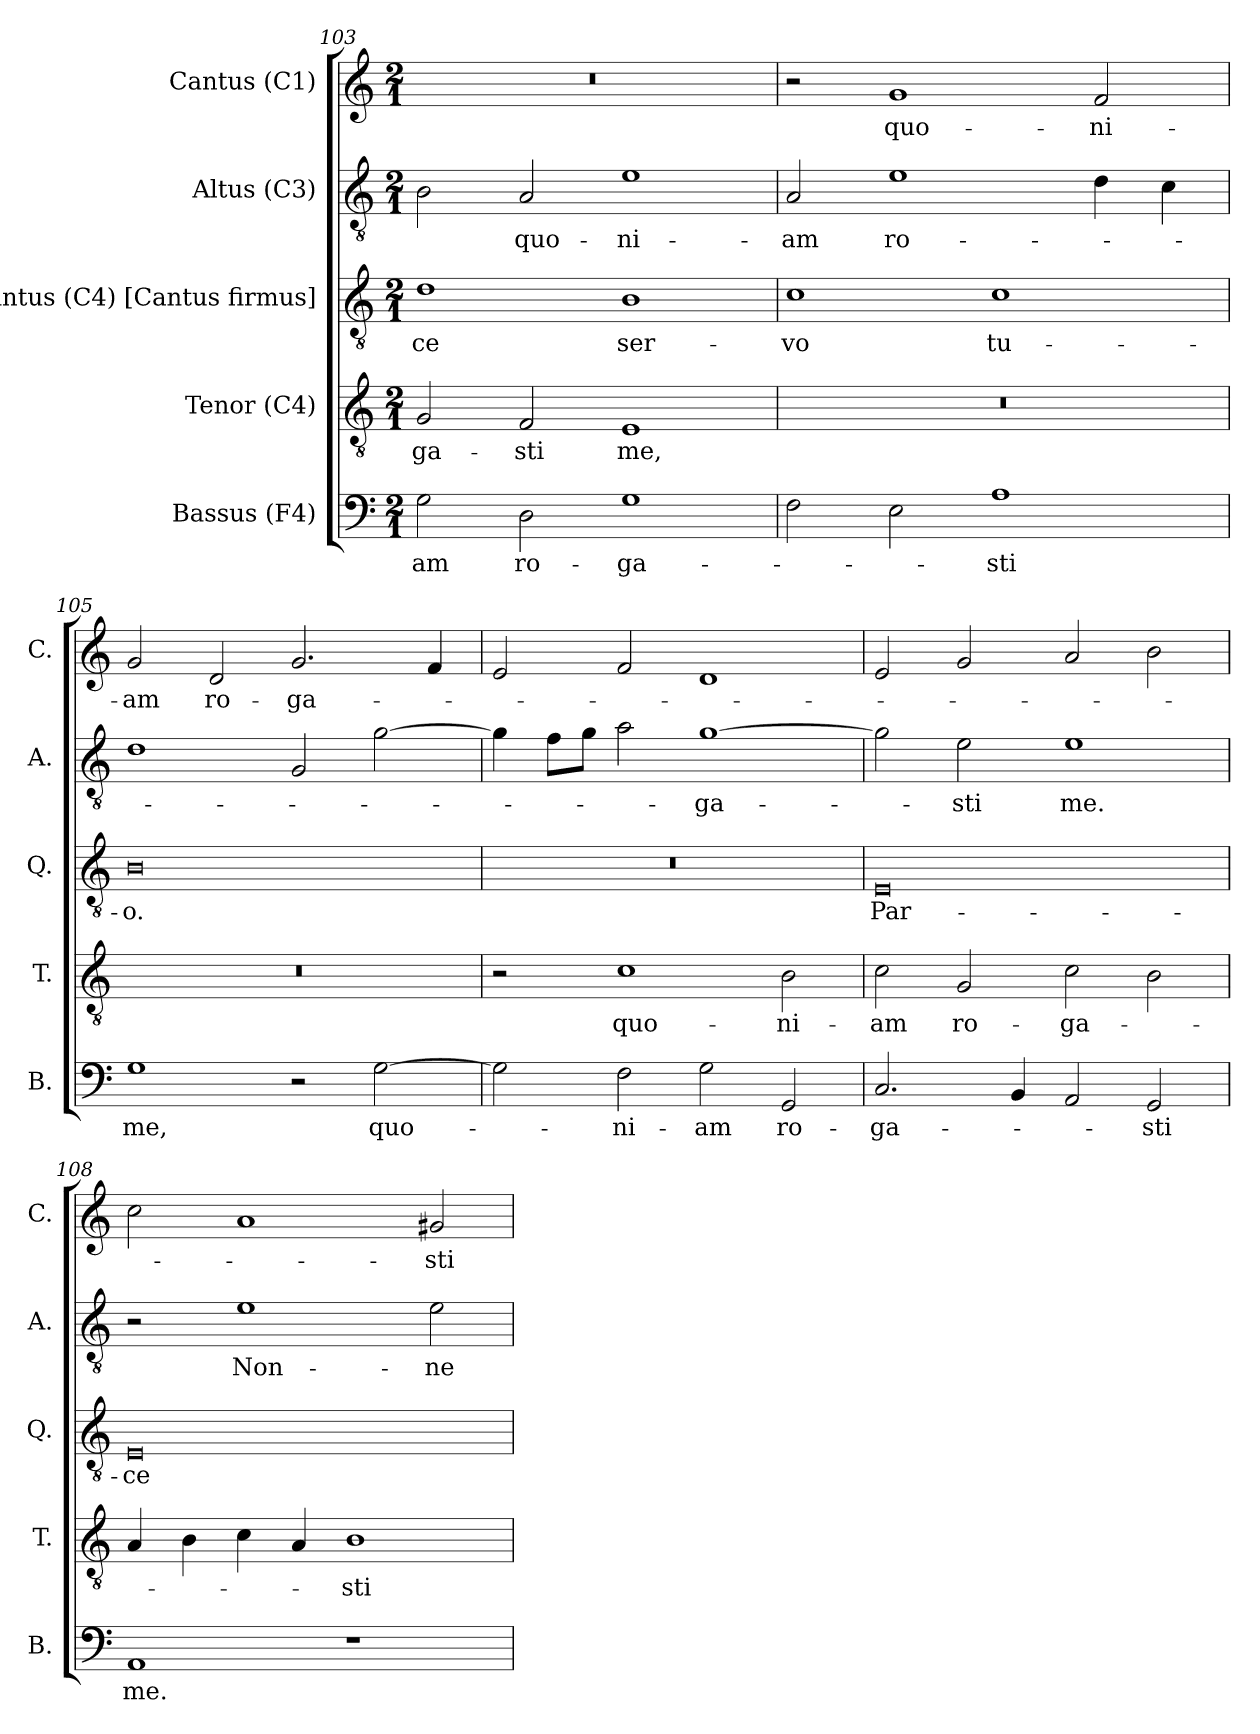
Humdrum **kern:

**kern	**text	**kern	**text	**kern	**text	**kern	**text	**kern	**text
*part5	*part5	*part4	*part4	*part3	*part3	*part2	*part2	*part1	*part1
*staff5	*staff5	*staff4	*staff4	*staff3	*staff3	*staff2	*staff2	*staff1	*staff1
*I"Bassus (F4)	*	*I"Tenor (C4)	*	*I"Quintus (C4) [Cantus firmus]	*	*I"Altus (C3)	*	*I"Cantus (C1)	*
*I'B.	*	*I'T.	*	*I'Q.	*	*I'A.	*	*I'C.	*
*clefF4	*	*clefGv2	*	*clefGv2	*	*clefGv2	*	*clefG2	*
*	*	*	*	*ITrd7c12	*	*ITrd7c12	*	*	*
*k[]	*	*k[]	*	*k[]	*	*k[]	*	*k[]	*
*C:	*	*C:	*	*C:	*	*C:	*	*C:	*
*M2/1	*	*M2/1	*	*M2/1	*	*M2/1	*	*M2/1	*
=103	=103	=103	=103	=103	=103	=103	=103	=103	=103
!	!LO:LY:b:color=#000000	!	!	!	!	!	!	!	!
!	!	!	!LO:LY:b:color=#000000	!	!	!	!	!	!
!	!	!	!	!	!LO:LY:b:color=#000000	!	!	!LO:N:vis=1	!
2Gi\	-am	2Gi/	-ga-	1Di	-ce	2BBi\	.	0r	.
!	!LO:LY:b:color=#000000	!	!	!	!	!	!	!	!
!	!	!	!LO:LY:b:color=#000000	!	!	!	!	!	!
!	!	!	!	!	!	!	!LO:LY:b:color=#000000	!	!
2Di\	ro-	2Fi/	-sti	.	.	2AAi/	quo-	.	.
!	!LO:LY:b:color=#000000	!	!	!	!	!	!	!	!
!	!	!	!LO:LY:b:color=#000000	!	!	!	!	!	!
!	!	!	!	!	!LO:LY:b:color=#000000	!	!	!	!
!	!	!	!	!	!	!	!LO:LY:b:color=#000000	!	!
1Gi	-ga-	1Ei	me,	1BBi	ser-	1Ei	-ni-	.	.
=104	=104	=104	=104	=104	=104	=104	=104	=104	=104
!	!	!LO:N:vis=1	!	!	!	!	!	!	!
!	!	!	!	!	!LO:LY:b:color=#000000	!	!	!	!
!	!	!	!	!	!	!	!LO:LY:b:color=#000000	!	!
2Fi\	.	0r	.	1Ci	-vo	2AAi/	-am	2r	.
!	!	!	!	!	!	!	!LO:LY:b:color=#000000	!	!
!	!	!	!	!	!	!	!	!	!LO:LY:b:color=#000000
2Ei\	.	.	.	.	.	1Ei	ro-	1gi	quo-
!	!LO:LY:b:color=#000000	!	!	!	!	!	!	!	!
!	!	!	!	!	!LO:LY:b:color=#000000	!	!	!	!
1Ai	-sti	.	.	1Ci	tu-	.	.	.	.
!	!	!	!	!	!	!	!	!	!LO:LY:b:color=#000000
.	.	.	.	.	.	4Di\	.	2fi/	-ni-
.	.	.	.	.	.	4Ci\	.	.	.
!!LO:PB:g=z
=105	=105	=105	=105	=105	=105	=105	=105	=105	=105
!	!LO:LY:b:color=#000000	!LO:N:vis=1	!	!	!	!	!	!	!
!	!	!	!	!	!LO:LY:b:color=#000000	!	!	!	!
!	!	!	!	!	!	!	!	!	!LO:LY:b:color=#000000
1Gi	me,	0r	.	0BBi	-o.	1Di	.	2gi/	-am
!	!	!	!	!	!	!	!	!	!LO:LY:b:color=#000000
.	.	.	.	.	.	.	.	2di/	ro-
!	!	!	!	!	!	!	!	!	!LO:LY:b:color=#000000
2r	.	.	.	.	.	2GGi/	.	2.gi/	-ga-
!	!LO:LY:b:color=#000000	!	!	!	!	!	!	!	!
[2Gi\	quo-	.	.	.	.	[2Gi\	.	.	.
.	.	.	.	.	.	.	.	4fi/	.
=106	=106	=106	=106	=106	=106	=106	=106	=106	=106
!	!	!	!	!LO:N:vis=1	!	!	!	!	!
2Gi\]	.	2r	.	0r	.	4Gi\]	.	2ei/	.
.	.	.	.	.	.	8Fi\L	.	.	.
.	.	.	.	.	.	8Gi\J	.	.	.
!	!LO:LY:b:color=#000000	!	!	!	!	!	!	!	!
!	!	!	!LO:LY:b:color=#000000	!	!	!	!	!	!
2Fi\	-ni-	1ci	quo-	.	.	2Ai\	.	2fi/	.
!	!LO:LY:b:color=#000000	!	!	!	!	!	!	!	!
!	!	!	!	!	!	!	!LO:LY:b:color=#000000	!	!
2Gi\	-am	.	.	.	.	[1Gi	-ga-	1di	.
!	!LO:LY:b:color=#000000	!	!	!	!	!	!	!	!
!	!	!	!LO:LY:b:color=#000000	!	!	!	!	!	!
2GGi/	ro-	2Bi\	-ni-	.	.	.	.	.	.
=107	=107	=107	=107	=107	=107	=107	=107	=107	=107
!	!LO:LY:b:color=#000000	!	!	!	!	!	!	!	!
!	!	!	!LO:LY:b:color=#000000	!	!	!	!	!	!
!	!	!	!	!	!LO:LY:b:color=#000000	!	!	!	!
2.Ci/	-ga-	2ci\	-am	0EEi	Par-	2Gi\]	.	2ei/	.
!	!	!	!LO:LY:b:color=#000000	!	!	!	!	!	!
!	!	!	!	!	!	!	!LO:LY:b:color=#000000	!	!
.	.	2Gi/	ro-	.	.	2Ei\	-sti	2gi/	.
4BBi/	.	.	.	.	.	.	.	.	.
!	!	!	!LO:LY:b:color=#000000	!	!	!	!	!	!
!	!	!	!	!	!	!	!LO:LY:b:color=#000000	!	!
2AAi/	.	2ci\	-ga-	.	.	1Ei	me.	2ai/	.
!	!LO:LY:b:color=#000000	!	!	!	!	!	!	!	!
2GGi/	-sti	2Bi\	.	.	.	.	.	2bi\	.
=108	=108	=108	=108	=108	=108	=108	=108	=108	=108
!	!LO:LY:b:color=#000000	!	!	!	!	!	!	!	!
!	!	!	!	!	!LO:LY:b:color=#000000	!	!	!	!
1AAi	me.	4Ai/	.	0EEi	-ce	2r	.	2cci\	.
.	.	4Bi\	.	.	.	.	.	.	.
!	!	!	!	!	!	!	!LO:LY:b:color=#000000	!	!
.	.	4ci\	.	.	.	1Ei	Non-	1ai	.
.	.	4Ai/	.	.	.	.	.	.	.
!	!	!	!LO:LY:b:color=#000000	!	!	!	!	!	!
1r	.	1Bi	-sti	.	.	.	.	.	.
!	!	!	!	!	!	!	!LO:LY:b:color=#000000	!	!
!	!	!	!	!	!	!	!	!	!LO:LY:b:color=#000000
.	.	.	.	.	.	2Ei\	-ne	2g#i/	-sti
=	=	=	=	=	=	=	=	=	=
*-	*-	*-	*-	*-	*-	*-	*-	*-	*-
